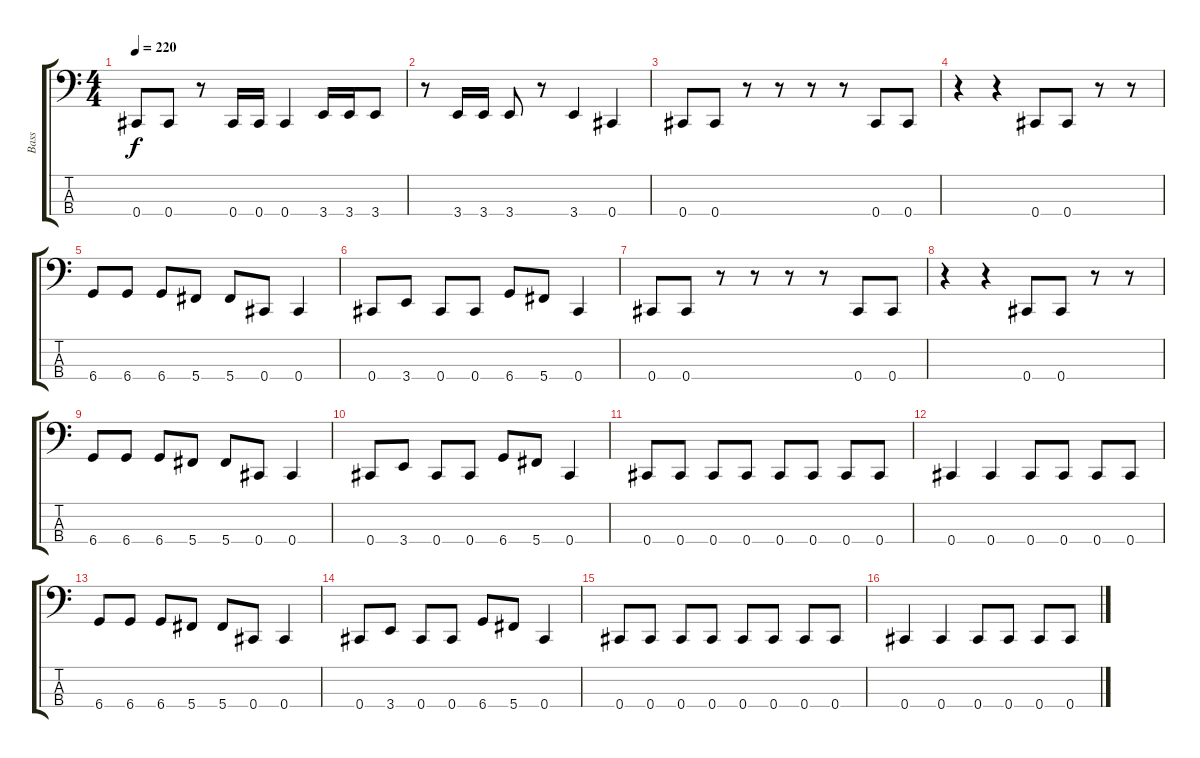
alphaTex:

\track ("Bass" "Bass") {instrument electricbasspick}
\staff {score tabs}
\tuning (G2 D2 A1 Db1) {hide}
\ts (4 4)
\tempo 220
\clef f4
\ks c
0.4.8{dy f} 0.4.8 r.8 0.4.16 0.4.16 0.4.4 3.4.16 3.4.16 3.4.8 |
r.8 3.4.16 3.4.16 3.4.8 r.8 3.4.4 0.4.4 |
0.4.8 0.4.8 r.8 r.8 r.8 r.8 0.4.8 0.4.8 |
r.4 r.4 0.4.8 0.4.8 r.8 r.8 |
6.4.8 6.4.8 6.4.8 5.4.8 5.4.8 0.4.8 0.4.4 |
0.4.8 3.4.8 0.4.8 0.4.8 6.4.8 5.4.8 0.4.4 |
0.4.8 0.4.8 r.8 r.8 r.8 r.8 0.4.8 0.4.8 |
r.4 r.4 0.4.8 0.4.8 r.8 r.8 |
6.4.8 6.4.8 6.4.8 5.4.8 5.4.8 0.4.8 0.4.4 |
0.4.8 3.4.8 0.4.8 0.4.8 6.4.8 5.4.8 0.4.4 |
0.4.8 0.4.8 0.4.8 0.4.8 0.4.8 0.4.8 0.4.8 0.4.8 |
0.4.4 0.4.4 0.4.8 0.4.8 0.4.8 0.4.8 |
6.4.8 6.4.8 6.4.8 5.4.8 5.4.8 0.4.8 0.4.4 |
0.4.8 3.4.8 0.4.8 0.4.8 6.4.8 5.4.8 0.4.4 |
0.4.8 0.4.8 0.4.8 0.4.8 0.4.8 0.4.8 0.4.8 0.4.8 |
0.4.4 0.4.4 0.4.8 0.4.8 0.4.8 0.4.8
